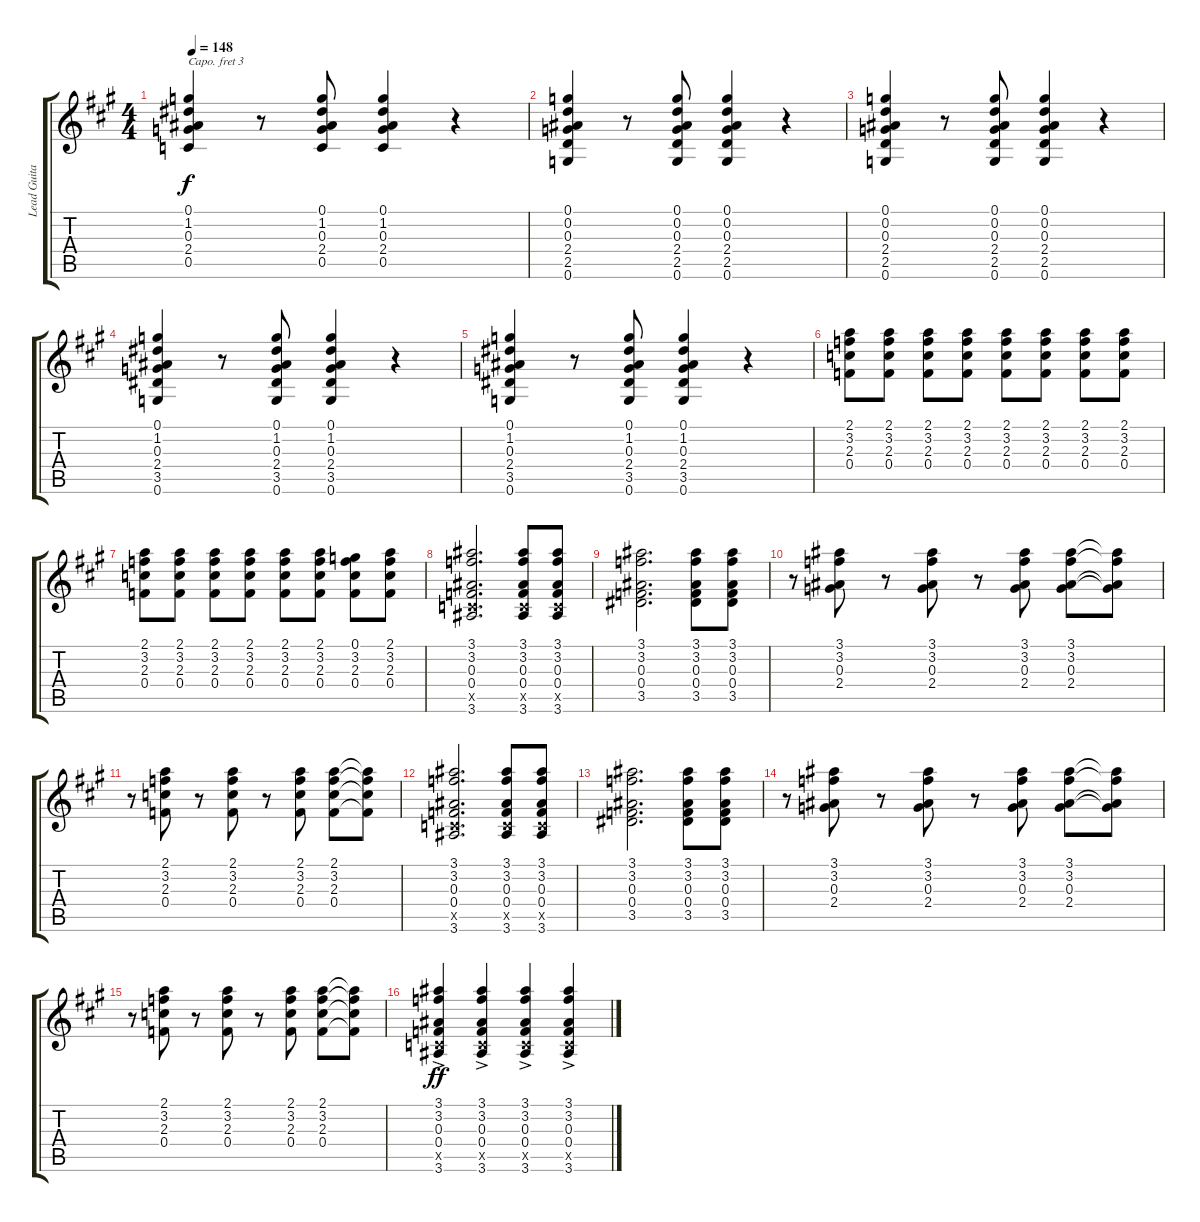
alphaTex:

\track ("Lead Guitar" "Lead Guita") {instrument distortionguitar}
\staff {score tabs}
\capo 3
\tuning (E4 B3 G3 D3 A2 E2) {hide}
\ts (4 4)
\tempo 148
\clef g2
\ks a
(0.1 1.2 0.3 2.4 0.5).4{dy f} r.8 (0.1 1.2 0.3 2.4 0.5).8 (0.1 1.2 0.3 2.4 0.5).4 r.4 |
(0.1 0.2 0.3 2.4 2.5 0.6).4 r.8 (0.1 0.2 0.3 2.4 2.5 0.6).8 (0.1 0.2 0.3 2.4 2.5 0.6).4 r.4 |
(0.1 0.2 0.3 2.4 2.5 0.6).4 r.8 (0.1 0.2 0.3 2.4 2.5 0.6).8 (0.1 0.2 0.3 2.4 2.5 0.6).4 r.4 |
(0.1 1.2 0.3 2.4 3.5 0.6).4 r.8 (0.1 1.2 0.3 2.4 3.5 0.6).8 (0.1 1.2 0.3 2.4 3.5 0.6).4 r.4 |
(0.1 1.2 0.3 2.4 3.5 0.6).4 r.8 (0.1 1.2 0.3 2.4 3.5 0.6).8 (0.1 1.2 0.3 2.4 3.5 0.6).4 r.4 |
(2.1 3.2 2.3 0.4).8 (2.1 3.2 2.3 0.4).8 (2.1 3.2 2.3 0.4).8 (2.1 3.2 2.3 0.4).8 (2.1 3.2 2.3 0.4).8 (2.1 3.2 2.3 0.4).8 (2.1 3.2 2.3 0.4).8 (2.1 3.2 2.3 0.4).8 |
(2.1 3.2 2.3 0.4).8 (2.1 3.2 2.3 0.4).8 (2.1 3.2 2.3 0.4).8 (2.1 3.2 2.3 0.4).8 (2.1 3.2 2.3 0.4).8 (2.1 3.2 2.3 0.4).8 (0.1 3.2 2.3 0.4).8 (2.1 3.2 2.3 0.4).8 |
(3.1 3.2 0.3 0.4 0.5{x} 3.6).2{d} (3.1 3.2 0.3 0.4 0.5{x} 3.6).8 (3.1 3.2 0.3 0.4 0.5{x} 3.6).8 |
(3.1 3.2 0.3 0.4 3.5).2{d} (3.1 3.2 0.3 0.4 3.5).8 (3.1 3.2 0.3 0.4 3.5).8 |
r.8 (3.1 3.2 0.3 2.4).8 r.8 (3.1 3.2 0.3 2.4).8 r.8 (3.1 3.2 0.3 2.4).8 (3.1 3.2 0.3 2.4).8 (3.1{t} 3.2{t} 0.3{t} 2.4{t}).8 |
r.8 (2.1 3.2 2.3 0.4).8 r.8 (2.1 3.2 2.3 0.4).8 r.8 (2.1 3.2 2.3 0.4).8 (2.1 3.2 2.3 0.4).8 (2.1{t} 3.2{t} 2.3{t} 0.4{t}).8 |
(3.1 3.2 0.3 0.4 0.5{x} 3.6).2{d} (3.1 3.2 0.3 0.4 0.5{x} 3.6).8 (3.1 3.2 0.3 0.4 0.5{x} 3.6).8 |
(3.1 3.2 0.3 0.4 3.5).2{d} (3.1 3.2 0.3 0.4 3.5).8 (3.1 3.2 0.3 0.4 3.5).8 |
r.8 (3.1 3.2 0.3 2.4).8 r.8 (3.1 3.2 0.3 2.4).8 r.8 (3.1 3.2 0.3 2.4).8 (3.1 3.2 0.3 2.4).8 (3.1{t} 3.2{t} 0.3{t} 2.4{t}).8 |
r.8 (2.1 3.2 2.3 0.4).8 r.8 (2.1 3.2 2.3 0.4).8 r.8 (2.1 3.2 2.3 0.4).8 (2.1 3.2 2.3 0.4).8 (2.1{t} 3.2{t} 2.3{t} 0.4{t}).8 |
(3.1 3.2{ac} 0.3 0.4 0.5{x} 3.6).4{dy ff} (3.1 3.2{ac} 0.3 0.4 0.5{x} 3.6).4 (3.1 3.2{ac} 0.3 0.4 0.5{x} 3.6).4 (3.1 3.2{ac} 0.3 0.4 0.5{x} 3.6).4
